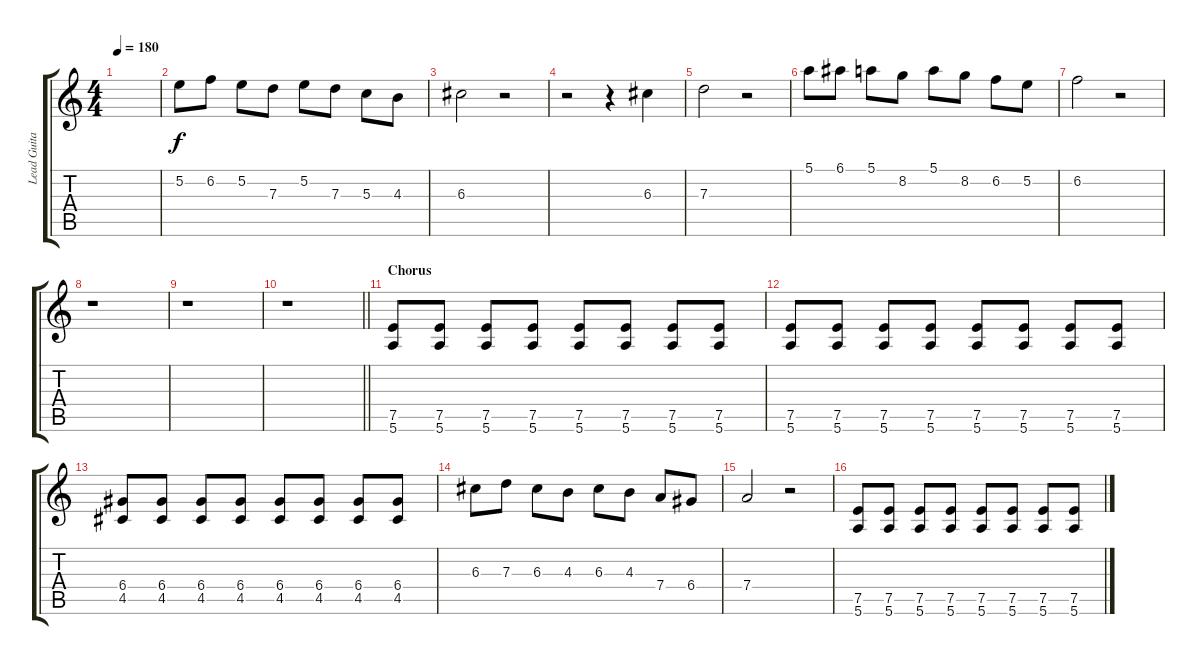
\track ("Lead Guitar" "Lead Guita") {instrument overdrivenguitar}
\staff {score tabs}
\tuning (E4 B3 G3 D3 A2 E2) {hide}
\ts (4 4)
\tempo 180
\clef g2
\ks c
|
5.2.8 6.2.8 5.2.8 7.3.8 5.2.8 7.3.8 5.3.8 4.3.8 |
6.3.2 r.2 |
r.2 r.4 6.3.4 |
7.3.2 r.2 |
5.1.8 6.1.8 5.1.8 8.2.8 5.1.8 8.2.8 6.2.8 5.2.8 |
6.2.2 r.2 |
r.1 |
r.1 |
\barLineRight lightlight
r.1 |
\section ("" "Chorus")
(7.5 5.6).8 (7.5 5.6).8 (7.5 5.6).8 (7.5 5.6).8 (7.5 5.6).8 (7.5 5.6).8 (7.5 5.6).8 (7.5 5.6).8 |
(7.5 5.6).8 (7.5 5.6).8 (7.5 5.6).8 (7.5 5.6).8 (7.5 5.6).8 (7.5 5.6).8 (7.5 5.6).8 (7.5 5.6).8 |
(6.4 4.5).8 (6.4 4.5).8 (6.4 4.5).8 (6.4 4.5).8 (6.4 4.5).8 (6.4 4.5).8 (6.4 4.5).8 (6.4 4.5).8 |
6.3.8 7.3.8 6.3.8 4.3.8 6.3.8 4.3.8 7.4.8 6.4.8 |
7.4.2 r.2 |
(7.5 5.6).8 (7.5 5.6).8 (7.5 5.6).8 (7.5 5.6).8 (7.5 5.6).8 (7.5 5.6).8 (7.5 5.6).8 (7.5 5.6).8
